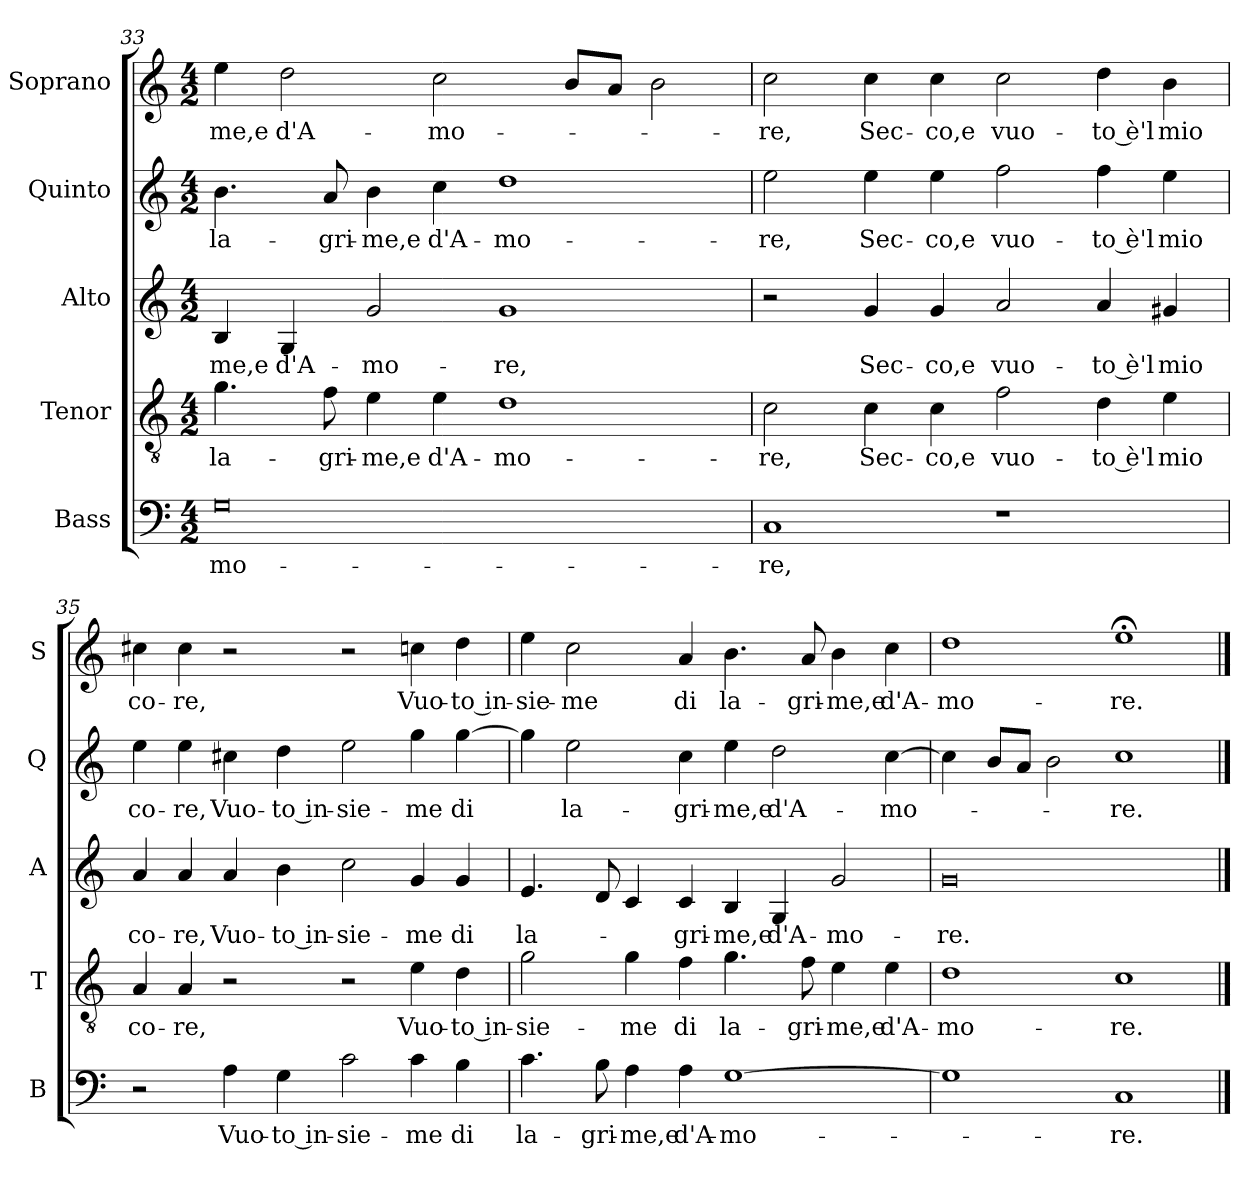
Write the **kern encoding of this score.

**kern	**text	**kern	**text	**kern	**text	**kern	**text	**kern	**text
*part5	*part5	*part4	*part4	*part3	*part3	*part2	*part2	*part1	*part1
*staff5	*staff5	*staff4	*staff4	*staff3	*staff3	*staff2	*staff2	*staff1	*staff1
*I"Bass	*	*I"Tenor	*	*I"Alto	*	*I"Quinto	*	*I"Soprano	*
*I'B	*	*I'T	*	*I'A	*	*I'Q	*	*I'S	*
!!LO:LB:g=z
*clefF4	*	*clefGv2	*	*clefG2	*	*clefG2	*	*clefG2	*
*k[]	*	*k[]	*	*k[]	*	*k[]	*	*k[]	*
*C:	*	*C:	*	*C:	*	*C:	*	*C:	*
*M4/2	*	*M4/2	*	*M4/2	*	*M4/2	*	*M4/2	*
=33	=33	=33	=33	=33	=33	=33	=33	=33	=33
!	!LO:LY:b	!	!LO:LY:b	!	!LO:LY:b	!	!LO:LY:b	!	!LO:LY:b
0G	-mo-	4.g\	la-	4B/	-me,e	4.b\	la-	4ee\	-me,e
!	!	!	!	!	!LO:LY:b	!	!	!	!LO:LY:b
.	.	.	.	4G/	d'A-	.	.	2dd\	d'A-
!	!	!	!LO:LY:b	!	!	!	!LO:LY:b	!	!
.	.	8f\	-gri-	.	.	8a/	-gri-	.	.
!	!	!	!LO:LY:b	!	!LO:LY:b	!	!LO:LY:b	!	!
.	.	4e\	-me,e	2g/	-mo-	4b\	-me,e	.	.
!	!	!	!LO:LY:b	!	!	!	!LO:LY:b	!	!LO:LY:b
.	.	4e\	d'A-	.	.	4cc\	d'A-	2cc\	-mo-
!	!	!	!LO:LY:b	!	!LO:LY:b	!	!LO:LY:b	!	!
.	.	1d	-mo-	1g	-re,	1dd	-mo-	.	.
.	.	.	.	.	.	.	.	8b/L	.
.	.	.	.	.	.	.	.	8a/J	.
.	.	.	.	.	.	.	.	2b\	.
=34	=34	=34	=34	=34	=34	=34	=34	=34	=34
!	!LO:LY:b	!	!LO:LY:b	!	!	!	!LO:LY:b	!	!LO:LY:b
1C	-re,	2c\	-re,	2r	.	2ee\	-re,	2cc\	-re,
!	!	!	!LO:LY:b	!	!LO:LY:b	!	!LO:LY:b	!	!LO:LY:b
.	.	4c\	Sec-	4g/	Sec-	4ee\	Sec-	4cc\	Sec-
!	!	!	!LO:LY:b	!	!LO:LY:b	!	!LO:LY:b	!	!LO:LY:b
.	.	4c\	-co,e	4g/	-co,e	4ee\	-co,e	4cc\	-co,e
!	!	!	!LO:LY:b	!	!LO:LY:b	!	!LO:LY:b	!	!LO:LY:b
1r	.	2f\	vuo-	2a/	vuo-	2ff\	vuo-	2cc\	vuo-
!	!	!	!LO:LY:b	!	!LO:LY:b	!	!LO:LY:b	!	!LO:LY:b
.	.	4d\	-to è'l	4a/	-to è'l	4ff\	-to è'l	4dd\	-to è'l
!	!	!	!LO:LY:b	!	!LO:LY:b	!	!LO:LY:b	!	!LO:LY:b
.	.	4e\	mio	4g#X/	mio	4ee\	mio	4b\	mio
=35	=35	=35	=35	=35	=35	=35	=35	=35	=35
!	!	!	!LO:LY:b	!	!LO:LY:b	!	!LO:LY:b	!	!LO:LY:b
2r	.	4A/	co-	4a/	co-	4ee\	co-	4cc#X\	co-
!	!	!	!LO:LY:b	!	!LO:LY:b	!	!LO:LY:b	!	!LO:LY:b
.	.	4A/	-re,	4a/	-re,	4ee\	-re,	4cc#\	-re,
!	!LO:LY:b	!	!	!	!LO:LY:b	!	!LO:LY:b	!	!
4A\	Vuo-	2r	.	4a/	Vuo-	4cc#X\	Vuo-	2r	.
!	!LO:LY:b	!	!	!	!LO:LY:b	!	!LO:LY:b	!	!
4G\	-to in-	.	.	4b\	-to in-	4dd\	-to in-	.	.
!	!LO:LY:b	!	!	!	!LO:LY:b	!	!LO:LY:b	!	!
2c\	-sie-	2r	.	2cc\	-sie-	2ee\	-sie-	2r	.
!	!LO:LY:b	!	!LO:LY:b	!	!LO:LY:b	!	!LO:LY:b	!	!LO:LY:b
4c\	-me	4e\	Vuo-	4g/	-me	4gg\	-me	4ccn\	Vuo-
!	!LO:LY:b	!	!LO:LY:b	!	!LO:LY:b	!	!LO:LY:b	!	!LO:LY:b
4B\	di	4d\	-to in-	4g/	di	[4gg\	di	4dd\	-to in-
!!LO:LB:g=z
=36	=36	=36	=36	=36	=36	=36	=36	=36	=36
!	!LO:LY:b	!	!LO:LY:b	!	!LO:LY:b	!	!	!	!LO:LY:b
4.c\	la-	2g\	-sie-	4.e/	la-	4gg\]	.	4ee\	-sie-
!	!	!	!	!	!	!	!LO:LY:b	!	!LO:LY:b
.	.	.	.	.	.	2ee\	la-	2cc\	-me
!	!LO:LY:b	!	!	!	!	!	!	!	!
8B\	-gri-	.	.	8d/	.	.	.	.	.
!	!LO:LY:b	!	!LO:LY:b	!	!	!	!	!	!
4A\	-me,e	4g\	-me	4c/	.	.	.	.	.
!	!LO:LY:b	!	!LO:LY:b	!	!LO:LY:b	!	!LO:LY:b	!	!LO:LY:b
4A\	d'A-	4f\	di	4c/	-gri-	4cc\	-gri-	4a/	di
!	!LO:LY:b	!	!LO:LY:b	!	!LO:LY:b	!	!LO:LY:b	!	!LO:LY:b
[1G	-mo-	4.g\	la-	4B/	-me,e	4ee\	-me,e	4.b\	la-
!	!	!	!	!	!LO:LY:b	!	!LO:LY:b	!	!
.	.	.	.	4G/	d'A-	2dd\	d'A-	.	.
!	!	!	!LO:LY:b	!	!	!	!	!	!LO:LY:b
.	.	8f\	-gri-	.	.	.	.	8a/	-gri-
!	!	!	!LO:LY:b	!	!LO:LY:b	!	!	!	!LO:LY:b
.	.	4e\	-me,e	2g/	-mo-	.	.	4b\	-me,e
!	!	!	!LO:LY:b	!	!	!	!LO:LY:b	!	!LO:LY:b
.	.	4e\	d'A-	.	.	[4cc\	-mo-	4cc\	d'A-
=37	=37	=37	=37	=37	=37	=37	=37	=37	=37
!	!	!	!LO:LY:b	!	!LO:LY:b	!	!	!	!LO:LY:b
1G]	.	1d	-mo-	0g	-re.	4cc\]	.	1dd	-mo-
.	.	.	.	.	.	8b/L	.	.	.
.	.	.	.	.	.	8a/J	.	.	.
.	.	.	.	.	.	2b\	.	.	.
!	!LO:LY:b	!	!LO:LY:b	!	!	!	!LO:LY:b	!	!LO:LY:b
1C	-re.	1c	-re.	.	.	1cc	-re.	1ee;<	-re.
==	==	==	==	==	==	==	==	==	==
*-	*-	*-	*-	*-	*-	*-	*-	*-	*-
